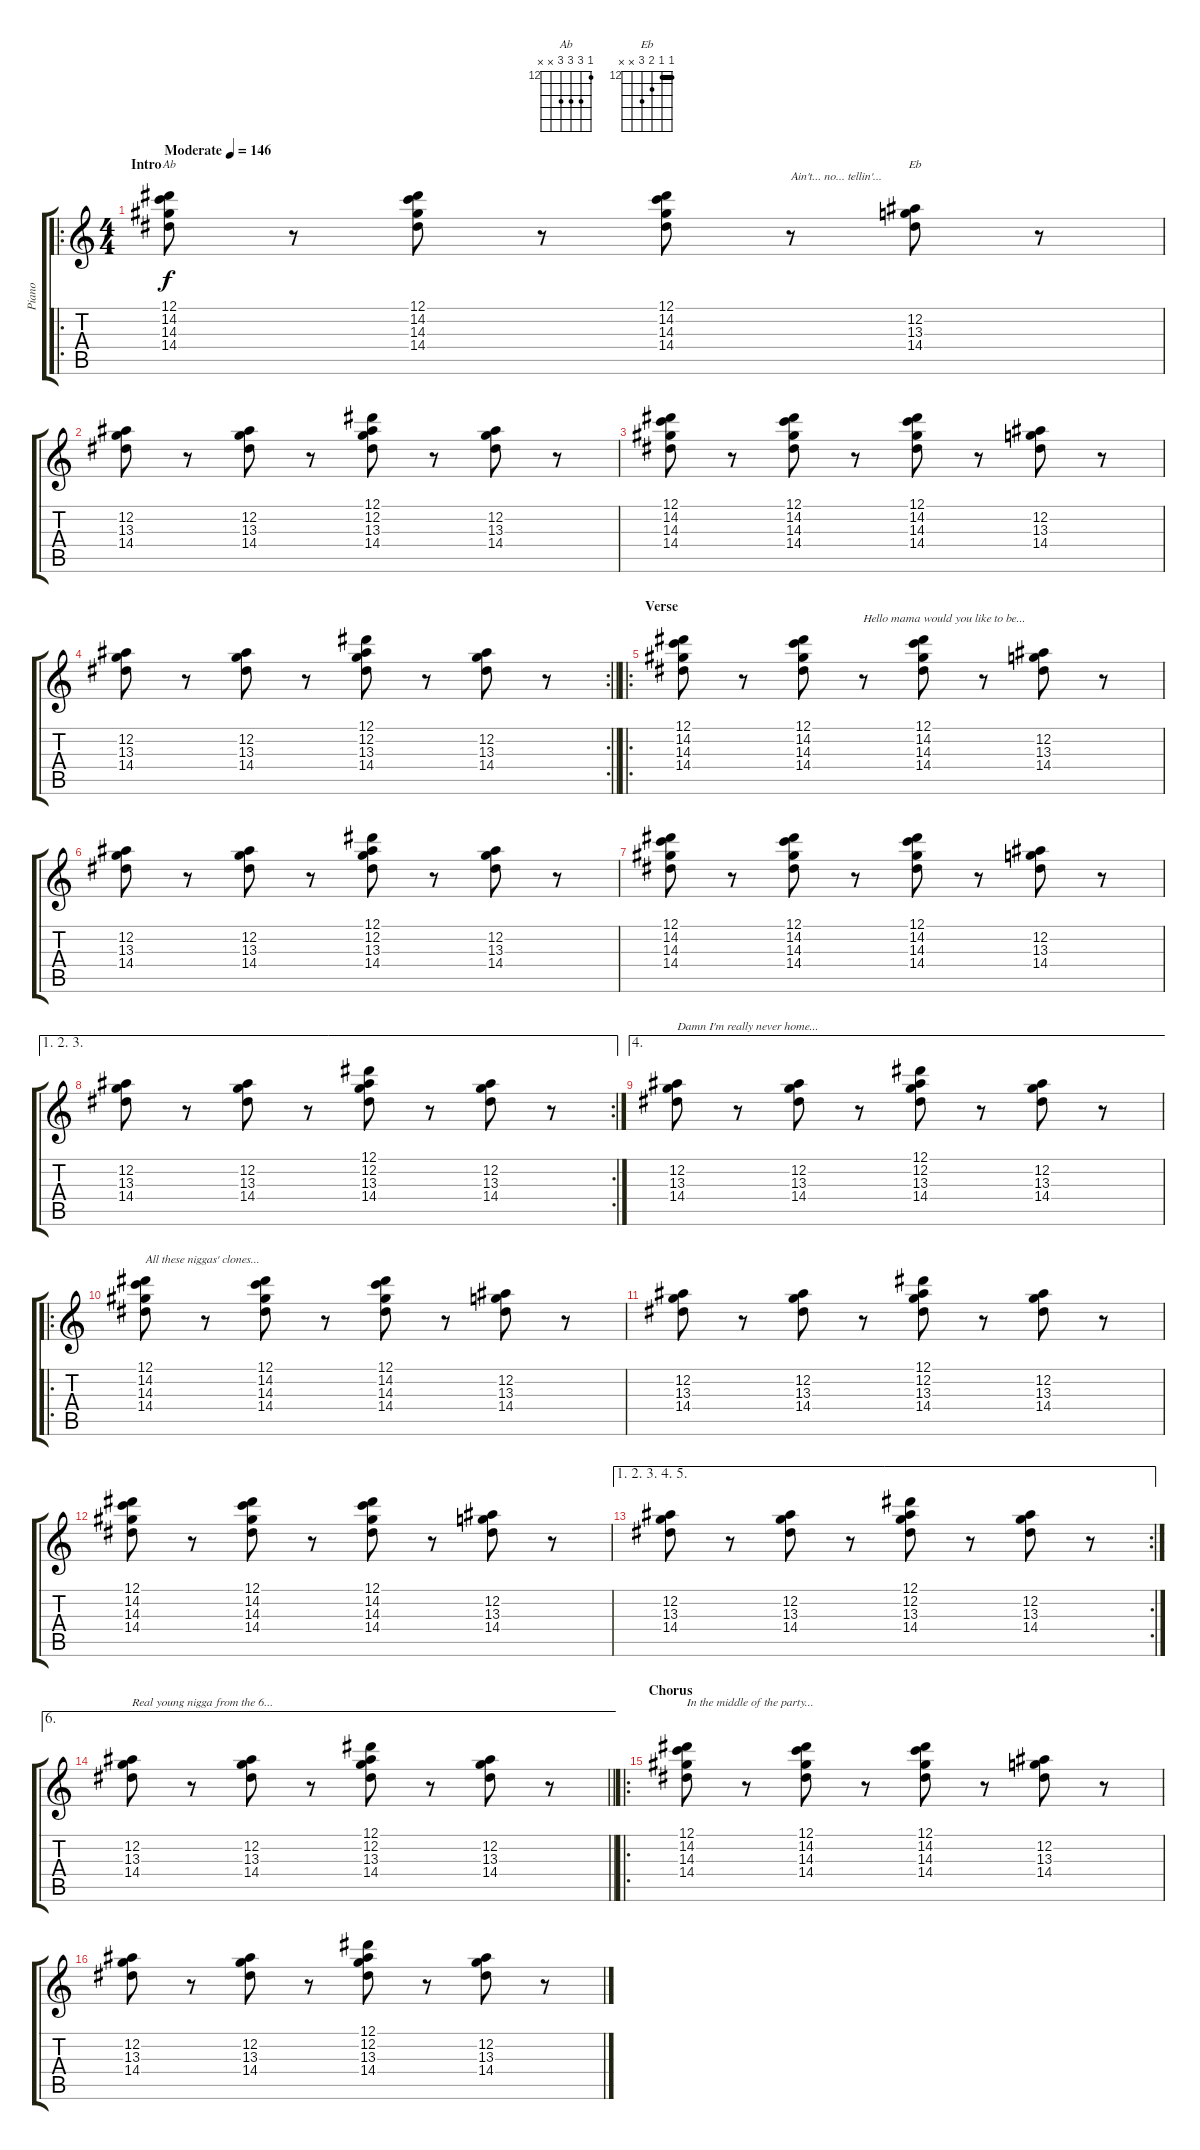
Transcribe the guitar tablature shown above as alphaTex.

\track ("Piano" "Piano") {instrument brightacousticpiano}
\staff {score tabs}
\tuning (Eb5 Bb4 Gb4 Db4 Ab3 Eb3) {hide}
\chord ("Ab" 12 14 14 14 x x) {firstfret 12}
\chord ("Eb" 12 12 13 14 x x) {firstfret 12 barre 12}
\ro
\ts (4 4)
\section ("" "Intro")
\tempo (146 "Moderate")
\clef g2
\ks c
(12.1 14.2 14.3 14.4).8{ch "Ab" dy f instrument brightacousticpiano} r.8 (12.1 14.2 14.3 14.4).8 r.8 (12.1 14.2 14.3 14.4).8 r.8{txt "Ain't... no... tellin'..."} (12.2 13.3 14.4).8{ch "Eb"} r.8 |
(12.2 13.3 14.4).8 r.8 (12.2 13.3 14.4).8 r.8 (12.1 12.2 13.3 14.4).8 r.8 (12.2 13.3 14.4).8 r.8 |
(12.1 14.2 14.3 14.4).8 r.8 (12.1 14.2 14.3 14.4).8 r.8 (12.1 14.2 14.3 14.4).8 r.8 (12.2 13.3 14.4).8 r.8 |
\rc 2
\barLineRight lightlight
(12.2 13.3 14.4).8 r.8 (12.2 13.3 14.4).8 r.8 (12.1 12.2 13.3 14.4).8 r.8 (12.2 13.3 14.4).8 r.8 |
\ro
\section ("" "Verse")
(12.1 14.2 14.3 14.4).8 r.8 (12.1 14.2 14.3 14.4).8 r.8{txt "Hello mama would you like to be..."} (12.1 14.2 14.3 14.4).8 r.8 (12.2 13.3 14.4).8 r.8 |
(12.2 13.3 14.4).8 r.8 (12.2 13.3 14.4).8 r.8 (12.1 12.2 13.3 14.4).8 r.8 (12.2 13.3 14.4).8 r.8 |
(12.1 14.2 14.3 14.4).8 r.8 (12.1 14.2 14.3 14.4).8 r.8 (12.1 14.2 14.3 14.4).8 r.8 (12.2 13.3 14.4).8 r.8 |
\ae (1 2 3)
\rc 2
(12.2 13.3 14.4).8 r.8 (12.2 13.3 14.4).8 r.8 (12.1 12.2 13.3 14.4).8 r.8 (12.2 13.3 14.4).8 r.8 |
\ae 4
(12.2 13.3 14.4).8{txt "Damn I'm really never home..."} r.8 (12.2 13.3 14.4).8 r.8 (12.1 12.2 13.3 14.4).8 r.8 (12.2 13.3 14.4).8 r.8 |
\ro
(12.1 14.2 14.3 14.4).8{txt "All these niggas' clones..."} r.8 (12.1 14.2 14.3 14.4).8 r.8 (12.1 14.2 14.3 14.4).8 r.8 (12.2 13.3 14.4).8 r.8 |
(12.2 13.3 14.4).8 r.8 (12.2 13.3 14.4).8 r.8 (12.1 12.2 13.3 14.4).8 r.8 (12.2 13.3 14.4).8 r.8 |
(12.1 14.2 14.3 14.4).8 r.8 (12.1 14.2 14.3 14.4).8 r.8 (12.1 14.2 14.3 14.4).8 r.8 (12.2 13.3 14.4).8 r.8 |
\ae (1 2 3 4 5)
\rc 2
(12.2 13.3 14.4).8 r.8 (12.2 13.3 14.4).8 r.8 (12.1 12.2 13.3 14.4).8 r.8 (12.2 13.3 14.4).8 r.8 |
\ae 6
\barLineRight lightlight
(12.2 13.3 14.4).8{txt "Real young nigga from the 6..."} r.8 (12.2 13.3 14.4).8 r.8 (12.1 12.2 13.3 14.4).8 r.8 (12.2 13.3 14.4).8 r.8 |
\ro
\section ("" "Chorus")
(12.1 14.2 14.3 14.4).8{txt "In the middle of the party..."} r.8 (12.1 14.2 14.3 14.4).8 r.8 (12.1 14.2 14.3 14.4).8 r.8 (12.2 13.3 14.4).8 r.8 |
(12.2 13.3 14.4).8 r.8 (12.2 13.3 14.4).8 r.8 (12.1 12.2 13.3 14.4).8 r.8 (12.2 13.3 14.4).8 r.8
